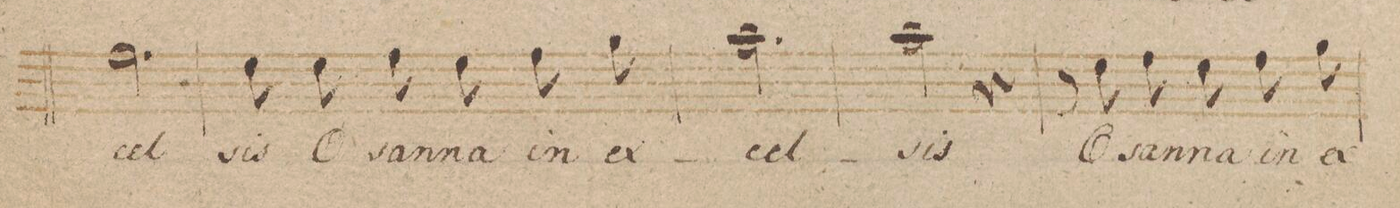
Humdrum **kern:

**kern	**text	**dynam
*I"Canto	*	*
*clefC1	*	*
*k[b-]	*	*
*met(c)	*	*
*M3/4	*	*
2.dd\	-cel-	.
=38	=38	=38
8cc\	-sis	.
8cc\	O-	.
8dd\	-san-	.
8cc\	-na	.
8dd\	in	.
8ee\	ex-	.
=39	=39	=39
2.ff\	-cel-	.
=40	=40	=40
2ff\	-sis	.
4r	.	.
=41	=41	=41
8r	.	.
8cc\	O-	.
8dd\	-san-	.
8cc\	-na	.
8dd\	in	.
8ee\	ex-	.
=42	=42	=42
*-	*-	*-
